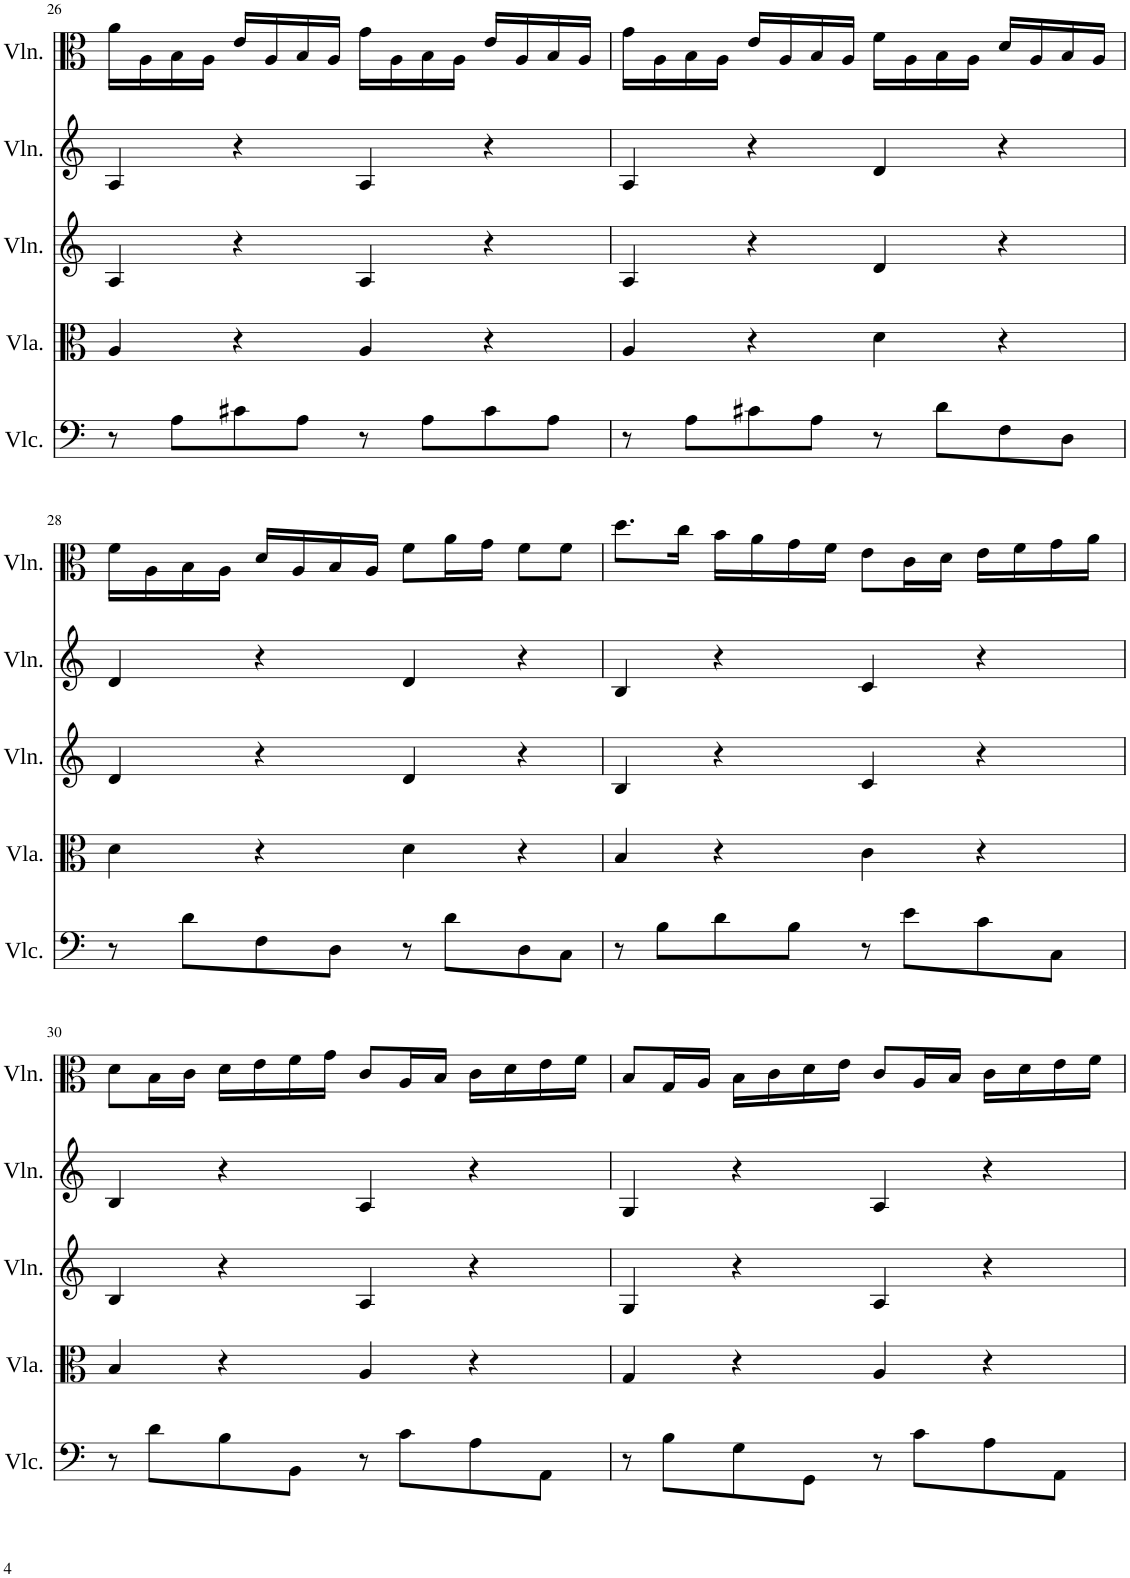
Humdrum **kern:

**kern	**kern	**kern	**kern	**kern
*part5	*part4	*part3	*part2	*part1
*staff5	*staff4	*staff3	*staff2	*staff1
*I"Violoncello	*I"Viola	*I"Violin	*I"Violin	*I"Violin
*I'Vlc.	*I'Vla.	*I'Vln.	*I'Vln.	*I'Vln.
!!LO:PB:g=z
*clefF4	*clefC3	*clefG2	*clefG2	*clefC3
*k[]	*k[]	*k[]	*k[]	*k[]
*M4/4	*M4/4	*M4/4	*M4/4	*M4/4
=26	=26	=26	=26	=26
8r	4A/	4A/	4A/	16a\LL
.	.	.	.	16A\
8A\L	.	.	.	16B\
.	.	.	.	16A\JJ
8c#X\	4r	4r	4r	16e/LL
.	.	.	.	16A/
8A\J	.	.	.	16B/
.	.	.	.	16A/JJ
8r	4A/	4A/	4A/	16g\LL
.	.	.	.	16A\
8A\L	.	.	.	16B\
.	.	.	.	16A\JJ
8c#\	4r	4r	4r	16e/LL
.	.	.	.	16A/
8A\J	.	.	.	16B/
.	.	.	.	16A/JJ
=27	=27	=27	=27	=27
8r	4A/	4A/	4A/	16g\LL
.	.	.	.	16A\
8A\L	.	.	.	16B\
.	.	.	.	16A\JJ
8c#X\	4r	4r	4r	16e/LL
.	.	.	.	16A/
8A\J	.	.	.	16B/
.	.	.	.	16A/JJ
8r	4d\	4d/	4d/	16f\LL
.	.	.	.	16A\
8d\L	.	.	.	16B\
.	.	.	.	16A\JJ
8F\	4r	4r	4r	16d/LL
.	.	.	.	16A/
8D\J	.	.	.	16B/
.	.	.	.	16A/JJ
!!LO:LB:g=z
=28	=28	=28	=28	=28
8r	4d\	4d/	4d/	16f\LL
.	.	.	.	16A\
8d\L	.	.	.	16B\
.	.	.	.	16A\JJ
8F\	4r	4r	4r	16d/LL
.	.	.	.	16A/
8D\J	.	.	.	16B/
.	.	.	.	16A/JJ
8r	4d\	4d/	4d/	8f\L
8d\L	.	.	.	16a\L
.	.	.	.	16g\JJ
8D\	4r	4r	4r	8f\L
8C\J	.	.	.	8f\J
=29	=29	=29	=29	=29
8r	4B/	4B/	4B/	8.dd\L
8B\L	.	.	.	.
.	.	.	.	16cc\Jk
8d\	4r	4r	4r	16b\LL
.	.	.	.	16a\
8B\J	.	.	.	16g\
.	.	.	.	16f\JJ
8r	4c\	4c/	4c/	8e\L
8e\L	.	.	.	16c\L
.	.	.	.	16d\JJ
8c\	4r	4r	4r	16e\LL
.	.	.	.	16f\
8C\J	.	.	.	16g\
.	.	.	.	16a\JJ
!!LO:LB:g=z
=30	=30	=30	=30	=30
8r	4B/	4B/	4B/	8d\L
8d\L	.	.	.	16B\L
.	.	.	.	16c\JJ
8B\	4r	4r	4r	16d\LL
.	.	.	.	16e\
8BB\J	.	.	.	16f\
.	.	.	.	16g\JJ
8r	4A/	4A/	4A/	8c/L
8c\L	.	.	.	16A/L
.	.	.	.	16B/JJ
8A\	4r	4r	4r	16c\LL
.	.	.	.	16d\
8AA\J	.	.	.	16e\
.	.	.	.	16f\JJ
=31	=31	=31	=31	=31
8r	4G/	4G/	4G/	8B/L
8B\L	.	.	.	16G/L
.	.	.	.	16A/JJ
8G\	4r	4r	4r	16B\LL
.	.	.	.	16c\
8GG\J	.	.	.	16d\
.	.	.	.	16e\JJ
8r	4A/	4A/	4A/	8c/L
8c\L	.	.	.	16A/L
.	.	.	.	16B/JJ
8A\	4r	4r	4r	16c\LL
.	.	.	.	16d\
8AA\J	.	.	.	16e\
.	.	.	.	16f\JJ
=	=	=	=	=
*-	*-	*-	*-	*-
